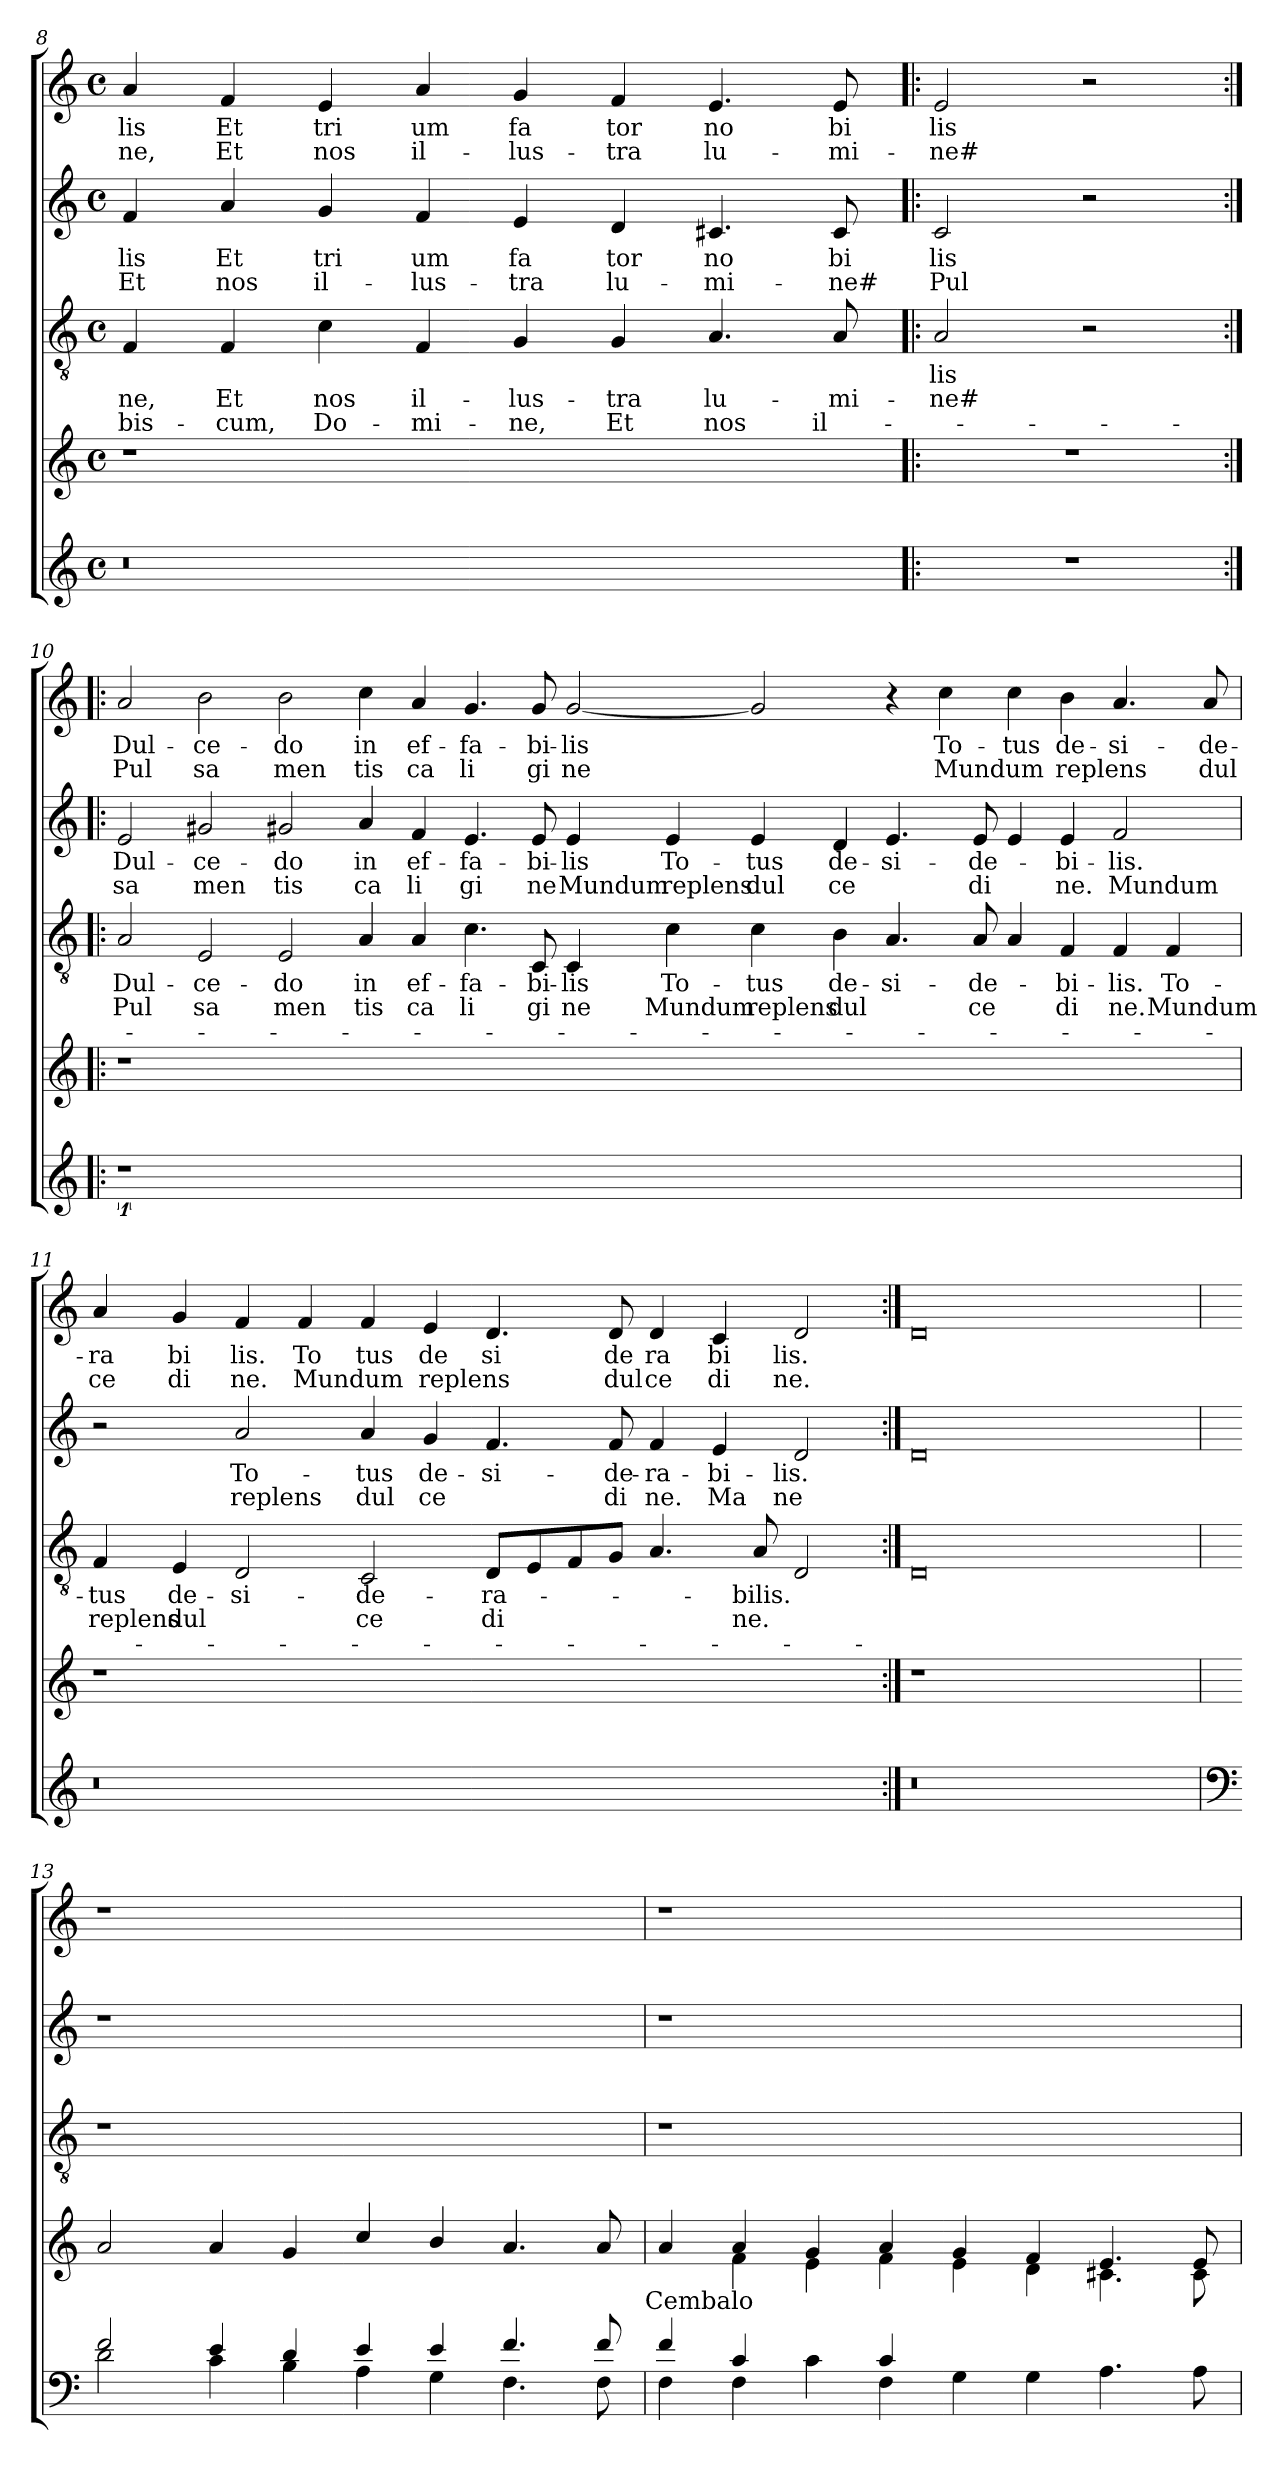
**kern	**kern	**kern	**text	**text	**text	**kern	**text	**text	**kern	**text	**text
*part4	*part4	*part3	*part3	*part3	*part3	*part2	*part2	*part2	*part1	*part1	*part1
*staff5	*staff4	*staff3	*staff3	*staff3	*staff3	*staff2	*staff2	*staff2	*staff1	*staff1	*staff1
*clefG2	*clefG2	*clefGv2	*	*	*	*clefG2	*	*	*clefG2	*	*
*k[]	*k[]	*k[]	*	*	*	*k[]	*	*	*k[]	*	*
*C:	*C:	*C:	*	*	*	*C:	*	*	*C:	*	*
*M4/4	*M4/4	*M4/4	*	*	*	*M4/4	*	*	*M4/4	*	*
*met(c)	*met(c)	*met(c)	*	*	*	*met(c)	*	*	*met(c)	*	*
=8	=8	=8	=8	=8	=8	=8	=8	=8	=8	=8	=8
!	!	!	!	!LO:LY:b	!LO:LY:b	!	!LO:LY:b	!LO:LY:b	!	!LO:LY:b	!LO:LY:b
0r	1r	4F/	.	-ne,	-bis-	4f/	lis	Et	4a/	lis	-ne,
!	!	!	!	!LO:LY:b	!LO:LY:b	!	!LO:LY:b	!LO:LY:b	!	!LO:LY:b	!LO:LY:b
.	.	4F/	.	Et	-cum,	4a/	Et	nos	4f/	Et	Et
!	!	!	!	!LO:LY:b	!LO:LY:b	!	!LO:LY:b	!LO:LY:b	!	!LO:LY:b	!LO:LY:b
.	.	4c\	.	nos	Do-	4g/	tri	il-	4e/	tri	nos
!	!	!	!	!LO:LY:b	!LO:LY:b	!	!LO:LY:b	!LO:LY:b	!	!LO:LY:b	!LO:LY:b
.	.	4F/	.	il-	-mi-	4f/	um	-lus-	4a/	um	il-
!	!	!	!	!LO:LY:b	!LO:LY:b	!	!LO:LY:b	!LO:LY:b	!	!LO:LY:b	!LO:LY:b
.	1ryy	4G/	.	-lus-	-ne,	4e/	fa	-tra	4g/	fa	-lus-
!	!	!	!	!LO:LY:b	!LO:LY:b	!	!LO:LY:b	!LO:LY:b	!	!LO:LY:b	!LO:LY:b
.	.	4G/	.	-tra	Et	4d/	tor	lu-	4f/	tor	-tra
!	!	!	!	!LO:LY:b	!LO:LY:b	!	!LO:LY:b	!LO:LY:b	!	!LO:LY:b	!LO:LY:b
.	.	4.A/	.	lu-	nos	4.c#X/	no	-mi-	4.e/	no	lu-
!	!	!	!	!LO:LY:b	!LO:LY:b	!	!LO:LY:b	!LO:LY:b	!	!LO:LY:b	!LO:LY:b
.	.	8A/	.	-mi-	il-	8c#/	bi	-ne#	8e/	bi	-mi-
!!LO:LB:g=z
=9!|:	=9!|:	=9!|:	=9!|:	=9!|:	=9!|:	=9!|:	=9!|:	=9!|:	=9!|:	=9!|:	=9!|:
!	!	!	!LO:LY:b	!LO:LY:b	!	!	!LO:LY:b	!LO:LY:b	!	!LO:LY:b	!LO:LY:b
1r	1r	2A/	lis	-ne#	.	2c/	lis	Pul	2e/	lis	-ne#
.	.	2r	.	.	.	2r	.	.	2r	.	.
=10:|!|:	=10:|!|:	=10:|!|:	=10:|!|:	=10:|!|:	=10:|!|:	=10:|!|:	=10:|!|:	=10:|!|:	=10:|!|:	=10:|!|:	=10:|!|:
!	!	!	!LO:LY:b	!LO:LY:b	!	!	!LO:LY:b	!LO:LY:b	!	!LO:LY:b	!LO:LY:b
1%5r	1r	2A/	Dul-	Pul	.	2e/	Dul-	sa	2a/	Dul-	Pul
!	!	!	!LO:LY:b	!LO:LY:b	!	!	!LO:LY:b	!LO:LY:b	!	!LO:LY:b	!LO:LY:b
.	.	2E/	-ce-	sa	.	2g#X/	-ce-	men	2b\	-ce-	sa
!	!	!	!LO:LY:b	!LO:LY:b	!	!	!LO:LY:b	!LO:LY:b	!	!LO:LY:b	!LO:LY:b
.	00ryy	2E/	-do	men	.	2g#X/	-do	tis	2b\	-do	men
!	!	!	!LO:LY:b	!LO:LY:b	!	!	!LO:LY:b	!LO:LY:b	!	!LO:LY:b	!LO:LY:b
.	.	4A/	in	tis	.	4a/	in	ca	4cc\	in	tis
!	!	!	!LO:LY:b	!LO:LY:b	!	!	!LO:LY:b	!LO:LY:b	!	!LO:LY:b	!LO:LY:b
.	.	4A/	ef-	ca	.	4f/	ef-	li	4a/	ef-	ca
!	!	!	!LO:LY:b	!LO:LY:b	!	!	!LO:LY:b	!LO:LY:b	!	!LO:LY:b	!LO:LY:b
.	.	4.c\	-fa-	li	.	4.e/	-fa-	gi	4.g/	-fa-	li
!	!	!	!LO:LY:b	!LO:LY:b	!	!	!LO:LY:b	!LO:LY:b	!	!LO:LY:b	!LO:LY:b
.	.	8C/	-bi-	gi	.	8e/	-bi-	ne	8g/	-bi-	gi
!	!	!	!LO:LY:b	!LO:LY:b	!	!	!LO:LY:b	!LO:LY:b	!	!LO:LY:b	!LO:LY:b
.	.	4C/	-lis	ne	.	4e/	-lis	Mundum	[<2g/	-lis	ne
!	!	!	!LO:LY:b	!LO:LY:b	!	!	!LO:LY:b	!LO:LY:b	!	!	!
.	.	4c\	To-	Mundum	.	4e/	To-	replens	.	.	.
!	!	!	!LO:LY:b	!LO:LY:b	!	!	!LO:LY:b	!LO:LY:b	!	!	!
.	.	4c\	-tus	replens	.	4e/	-tus	dul	2g/]	.	.
!	!	!	!LO:LY:b	!LO:LY:b	!	!	!LO:LY:b	!LO:LY:b	!	!	!
.	.	4B\	de-	dul	.	4d/	de-	ce	.	.	.
!	!	!	!LO:LY:b	!	!	!	!LO:LY:b	!	!	!	!
.	.	4.A/	-si-	.	.	4.e/	-si-	.	4r	.	.
!	!	!	!	!	!	!	!	!	!	!LO:LY:b	!LO:LY:b
.	.	.	.	.	.	.	.	.	4cc\	To-	Mundum
!	!	!	!LO:LY:b	!LO:LY:b	!	!	!LO:LY:b	!LO:LY:b	!	!	!
.	.	8A/	-de-	ce	.	8e/	-de-	di	.	.	.
!	!	!	!	!	!	!	!	!	!	!LO:LY:b	!
.	.	4A/	.	.	.	4e/	.	.	4cc\	-tus	.
!	!	!	!LO:LY:b	!LO:LY:b	!	!	!LO:LY:b	!LO:LY:b	!	!LO:LY:b	!LO:LY:b
.	.	4F/	-bi-	di	.	4e/	-bi-	ne.	4b\	de-	replens
!	!	!	!LO:LY:b	!LO:LY:b	!	!	!LO:LY:b	!LO:LY:b	!	!LO:LY:b	!
.	.	4F/	-lis.	ne.	.	2f/	-lis.	Mundum	4.a/	-si-	.
!	!	!	!LO:LY:b	!LO:LY:b	!	!	!	!	!	!	!
.	.	4F/	To-	Mundum	.	.	.	.	.	.	.
!	!	!	!	!	!	!	!	!	!	!LO:LY:b	!LO:LY:b
.	.	.	.	.	.	.	.	.	8a/	-de-	dul
!!LO:LB:g=z
=11	=11	=11	=11	=11	=11	=11	=11	=11	=11	=11	=11
!	!	!	!LO:LY:b	!LO:LY:b	!	!	!	!	!	!LO:LY:b	!LO:LY:b
0.r	1r	4F/	-tus	replens	.	2r	.	.	4a/	-ra	ce
!	!	!	!LO:LY:b	!LO:LY:b	!	!	!	!	!	!LO:LY:b	!LO:LY:b
.	.	4E/	de-	dul	.	.	.	.	4g/	bi	di
!	!	!	!LO:LY:b	!	!	!	!LO:LY:b	!LO:LY:b	!	!LO:LY:b	!LO:LY:b
.	.	2D/	-si-	.	.	2a/	To-	replens	4f/	lis.	ne.
!	!	!	!	!	!	!	!	!	!	!LO:LY:b	!LO:LY:b
.	.	.	.	.	.	.	.	.	4f/	To	Mundum
!	!	!	!LO:LY:b	!LO:LY:b	!	!	!LO:LY:b	!LO:LY:b	!	!LO:LY:b	!
.	0ryy	2C/	-de-	ce	.	4a/	-tus	dul	4f/	tus	.
!	!	!	!	!	!	!	!LO:LY:b	!LO:LY:b	!	!LO:LY:b	!LO:LY:b
.	.	.	.	.	.	4g/	de-	ce	4e/	de	replens
!	!	!	!LO:LY:b	!LO:LY:b	!	!	!LO:LY:b	!	!	!LO:LY:b	!
.	.	8D/L	-ra-	di	.	4.f/	-si-	.	4.d/	si	.
.	.	8E/	.	.	.	.	.	.	.	.	.
.	.	8F/	.	.	.	.	.	.	.	.	.
!	!	!	!	!	!	!	!LO:LY:b	!LO:LY:b	!	!LO:LY:b	!LO:LY:b
.	.	8G/J	.	.	.	8f/	-de-	di	8d/	de	dul
!	!	!	!	!	!	!	!LO:LY:b	!LO:LY:b	!	!LO:LY:b	!LO:LY:b
.	.	4.A/	.	.	.	4f/	-ra-	ne.	4d/	ra	ce
!	!	!	!	!	!	!	!LO:LY:b	!LO:LY:b	!	!LO:LY:b	!LO:LY:b
.	.	.	.	.	.	4e/	-bi-	Ma	4c/	bi	di
!	!	!	!LO:LY:b	!LO:LY:b	!	!	!	!	!	!	!
.	.	8A/	-bilis.	ne.	.	.	.	.	.	.	.
!	!	!	!	!	!	!	!LO:LY:b	!LO:LY:b	!	!LO:LY:b	!LO:LY:b
.	.	2D/	.	.	.	2d/	-lis.	ne	2d/	lis.	ne.
=12:|!	=12:|!	=12:|!	=12:|!	=12:|!	=12:|!	=12:|!	=12:|!	=12:|!	=12:|!	=12:|!	=12:|!
0r	1r	0D	.	.	.	0d	.	.	0d	.	.
.	1ryy	.	.	.	.	.	.	.	.	.	.
!!LO:PB:g=z
=13	=13	=13	=13	=13	=13	=13	=13	=13	=13	=13	=13
*clefF4	*	*	*	*	*	*	*	*	*	*	*
*^	*	*	*	*	*	*	*	*	*	*	*
2f/	2d\	2a/	1r	.	.	.	1r	.	.	1r	.	.
4e/	4c\	4a/	.	.	.	.	.	.	.	.	.	.
4d/	4B\	4g/	.	.	.	.	.	.	.	.	.	.
4e/	4A\	4cc/	1ryy	.	.	.	1ryy	.	.	1ryy	.	.
4e/	4G\	4b/	.	.	.	.	.	.	.	.	.	.
4.f/	4.F\	4.a/	.	.	.	.	.	.	.	.	.	.
8f/	8F\	8a/	.	.	.	.	.	.	.	.	.	.
!	!	!LO:TX:b:t=Cembalo	!	!	!	!	!	!	!	!	!	!
=14	=14	=14	=14	=14	=14	=14	=14	=14	=14	=14	=14	=14
*	*	*^	*	*	*	*	*	*	*	*	*	*
4F\	4f/	4a/	4ryy	1r	.	.	.	1r	.	.	1r	.	.
4c/	4F\	4f\	4a/	.	.	.	.	.	.	.	.	.	.
4c\	4ryy	4g/	4e\	.	.	.	.	.	.	.	.	.	.
4F\	4c/	4f\	4a/	.	.	.	.	.	.	.	.	.	.
4G\	1ryy	4g/	4e\	1ryy	.	.	.	1ryy	.	.	1ryy	.	.
4G\	.	4f/	4d\	.	.	.	.	.	.	.	.	.	.
4.A\	.	4.e/	4.c#X\	.	.	.	.	.	.	.	.	.	.
8A\	.	8e/	8c#\	.	.	.	.	.	.	.	.	.	.
*v	*v	*	*	*	*	*	*	*	*	*	*	*	*
*	*v	*v	*	*	*	*	*	*	*	*	*	*
=	=	=	=	=	=	=	=	=	=	=	=
*-	*-	*-	*-	*-	*-	*-	*-	*-	*-	*-	*-
